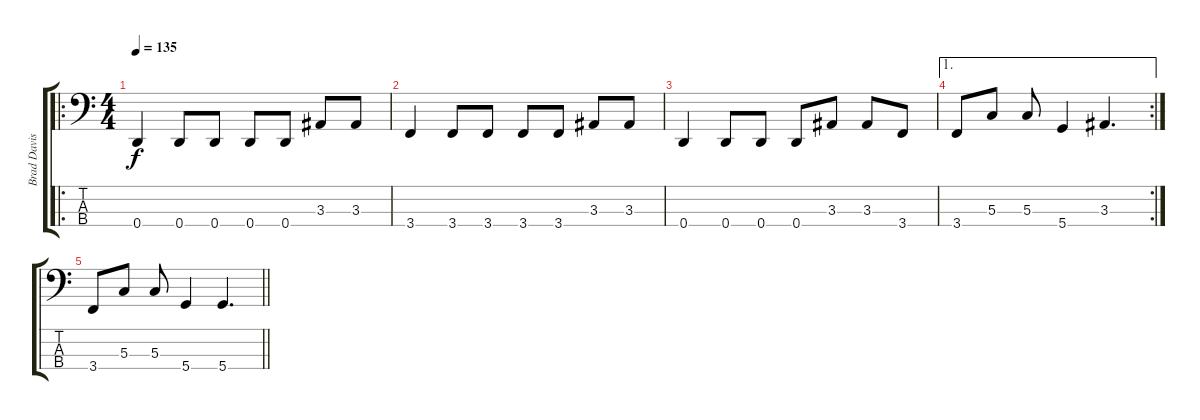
\track ("Brad Davis" "Brad Davis") {instrument electricbasspick}
\staff {score tabs}
\tuning (F2 C2 G1 D1) {hide}
\ro
\ts (4 4)
\tempo 135
\clef f4
\ks c
0.4.4{dy f} 0.4.8 0.4.8 0.4.8 0.4.8 3.3.8 3.3.8 |
3.4.4 3.4.8 3.4.8 3.4.8 3.4.8 3.3.8 3.3.8 |
0.4.4 0.4.8 0.4.8 0.4.8 3.3.8 3.3.8 3.4.8 |
\ae 1
\rc 2
3.4.8 5.3.8 5.3.8 5.4.4 3.3.4{d} |
\barLineRight lightlight
3.4.8 5.3.8 5.3.8 5.4.4 5.4.4{d}
